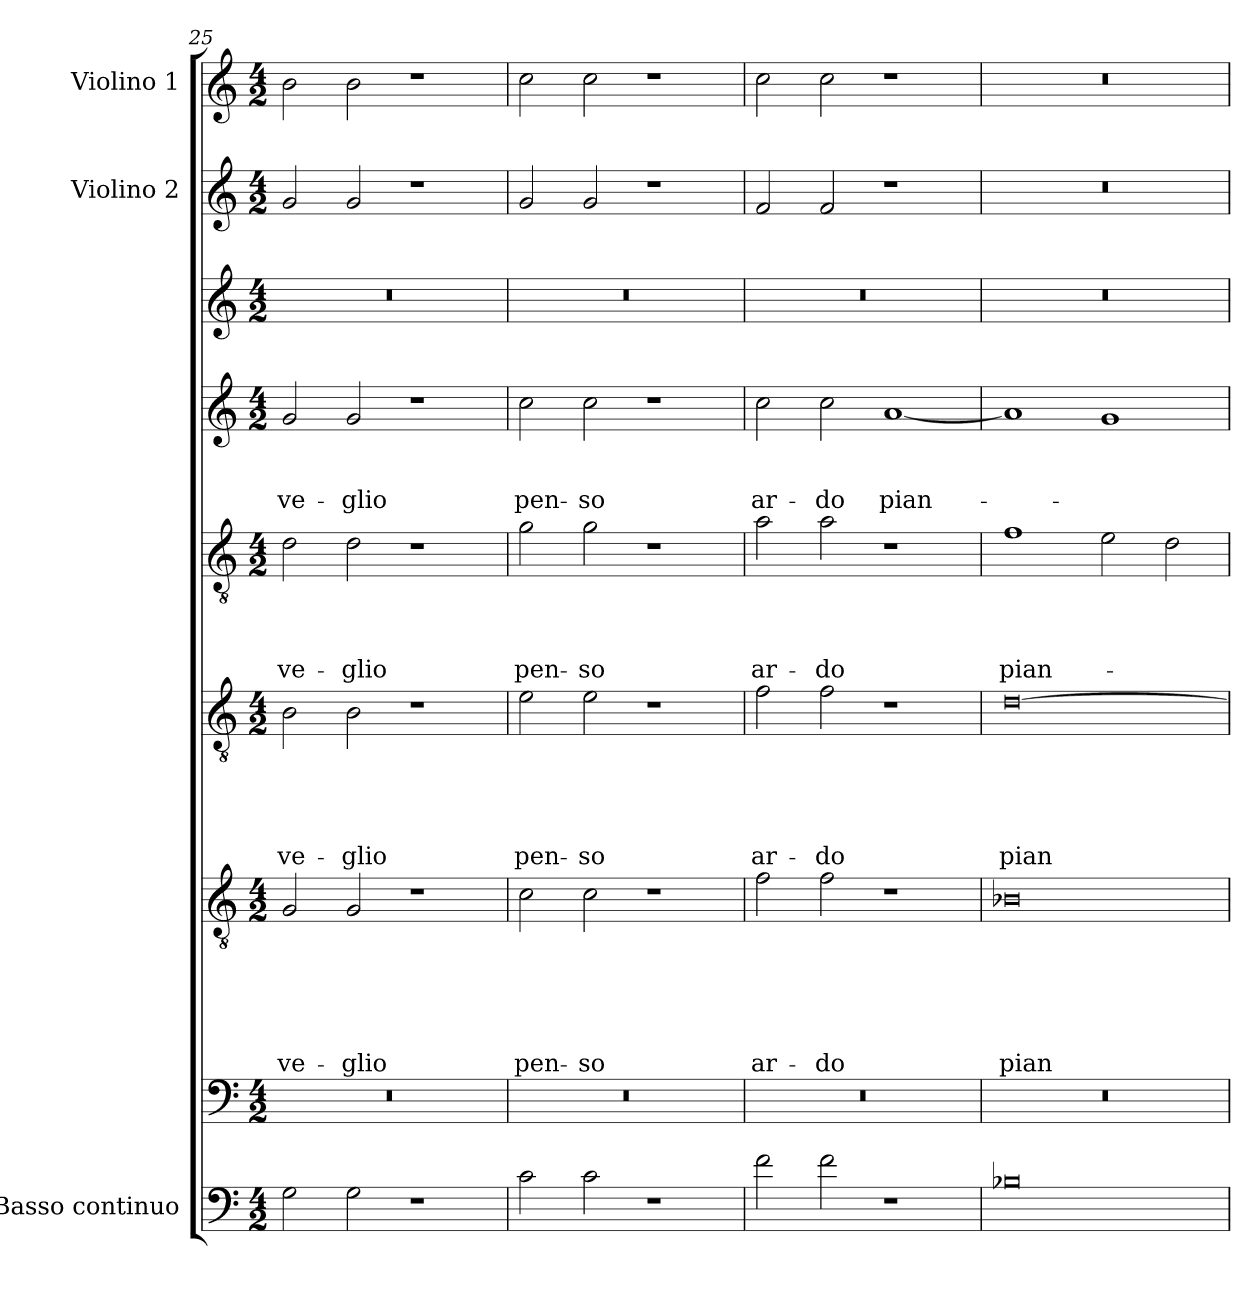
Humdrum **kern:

**kern	**kern	**kern	**text	**text	**text	**text	**text	**text	**kern	**text	**text	**text	**text	**text	**kern	**text	**text	**text	**text	**kern	**text	**text	**text	**kern	**kern	**kern
*part9	*part8	*part7	*part7	*part7	*part7	*part7	*part7	*part7	*part6	*part6	*part6	*part6	*part6	*part6	*part5	*part5	*part5	*part5	*part5	*part4	*part4	*part4	*part4	*part3	*part2	*part1
*staff9	*staff8	*staff7	*staff7	*staff7	*staff7	*staff7	*staff7	*staff7	*staff6	*staff6	*staff6	*staff6	*staff6	*staff6	*staff5	*staff5	*staff5	*staff5	*staff5	*staff4	*staff4	*staff4	*staff4	*staff3	*staff2	*staff1
*I"Basso continuo	*	*	*	*	*	*	*	*	*	*	*	*	*	*	*	*	*	*	*	*	*	*	*	*	*I"Violino 2	*I"Violino 1
!!LO:PB:g=z
*clefF4	*clefF4	*clefGv2	*	*	*	*	*	*	*clefGv2	*	*	*	*	*	*clefGv2	*	*	*	*	*clefG2	*	*	*	*clefG2	*clefG2	*clefG2
*k[]	*k[]	*k[]	*	*	*	*	*	*	*k[]	*	*	*	*	*	*k[]	*	*	*	*	*k[]	*	*	*	*k[]	*k[]	*k[]
*a:	*a:	*a:	*	*	*	*	*	*	*a:	*	*	*	*	*	*a:	*	*	*	*	*a:	*	*	*	*a:	*a:	*a:
*M4/2	*M4/2	*M4/2	*	*	*	*	*	*	*M4/2	*	*	*	*	*	*M4/2	*	*	*	*	*M4/2	*	*	*	*M4/2	*M4/2	*M4/2
=25	=25	=25	=25	=25	=25	=25	=25	=25	=25	=25	=25	=25	=25	=25	=25	=25	=25	=25	=25	=25	=25	=25	=25	=25	=25	=25
!	!	!	!	!	!	!	!	!LO:LY:b	!	!	!	!	!	!LO:LY:b	!	!	!	!	!LO:LY:b	!	!	!	!LO:LY:b	!	!	!
2G\	0r	2G/	.	.	.	.	.	ve-	2B\	.	.	.	.	ve-	2d\	.	.	.	ve-	2g/	.	.	ve-	0r	2g/	2b\
!	!	!	!	!	!	!	!	!LO:LY:b	!	!	!	!	!	!LO:LY:b	!	!	!	!	!LO:LY:b	!	!	!	!LO:LY:b	!	!	!
2G\	.	2G/	.	.	.	.	.	-glio	2B\	.	.	.	.	-glio	2d\	.	.	.	-glio	2g/	.	.	-glio	.	2g/	2b\
1r	.	1r	.	.	.	.	.	.	1r	.	.	.	.	.	1r	.	.	.	.	1r	.	.	.	.	1r	1r
=26	=26	=26	=26	=26	=26	=26	=26	=26	=26	=26	=26	=26	=26	=26	=26	=26	=26	=26	=26	=26	=26	=26	=26	=26	=26	=26
!	!	!	!	!	!	!	!	!LO:LY:b	!	!	!	!	!	!LO:LY:b	!	!	!	!	!LO:LY:b	!	!	!	!LO:LY:b	!	!	!
2c\	0r	2c\	.	.	.	.	.	pen-	2e\	.	.	.	.	pen-	2g\	.	.	.	pen-	2cc\	.	.	pen-	0r	2g/	2cc\
!	!	!	!	!	!	!	!	!LO:LY:b	!	!	!	!	!	!LO:LY:b	!	!	!	!	!LO:LY:b	!	!	!	!LO:LY:b	!	!	!
2c\	.	2c\	.	.	.	.	.	-so	2e\	.	.	.	.	-so	2g\	.	.	.	-so	2cc\	.	.	-so	.	2g/	2cc\
1r	.	1r	.	.	.	.	.	.	1r	.	.	.	.	.	1r	.	.	.	.	1r	.	.	.	.	1r	1r
=27	=27	=27	=27	=27	=27	=27	=27	=27	=27	=27	=27	=27	=27	=27	=27	=27	=27	=27	=27	=27	=27	=27	=27	=27	=27	=27
!	!	!	!	!	!	!	!	!LO:LY:b	!	!	!	!	!	!LO:LY:b	!	!	!	!	!LO:LY:b	!	!	!	!LO:LY:b	!	!	!
2f\	0r	2f\	.	.	.	.	.	ar-	2f\	.	.	.	.	ar-	2a\	.	.	.	ar-	2cc\	.	.	ar-	0r	2f/	2cc\
!	!	!	!	!	!	!	!	!LO:LY:b	!	!	!	!	!	!LO:LY:b	!	!	!	!	!LO:LY:b	!	!	!	!LO:LY:b	!	!	!
2f\	.	2f\	.	.	.	.	.	-do	2f\	.	.	.	.	-do	2a\	.	.	.	-do	2cc\	.	.	-do	.	2f/	2cc\
!	!	!	!	!	!	!	!	!	!	!	!	!	!	!	!	!	!	!	!	!	!	!	!LO:LY:b	!	!	!
1r	.	1r	.	.	.	.	.	.	1r	.	.	.	.	.	1r	.	.	.	.	[1a	.	.	pian-	.	1r	1r
=28	=28	=28	=28	=28	=28	=28	=28	=28	=28	=28	=28	=28	=28	=28	=28	=28	=28	=28	=28	=28	=28	=28	=28	=28	=28	=28
!	!	!	!	!	!	!	!	!LO:LY:b	!	!	!	!	!	!LO:LY:b	!	!	!	!	!LO:LY:b	!	!	!	!	!	!	!
0B-X	0r	0B-X	.	.	.	.	.	pian-	[0d	.	.	.	.	pian-	1f	.	.	.	pian-	1a]	.	.	.	0r	0r	0r
.	.	.	.	.	.	.	.	.	.	.	.	.	.	.	2e\	.	.	.	.	1g	.	.	.	.	.	.
.	.	.	.	.	.	.	.	.	.	.	.	.	.	.	2d\	.	.	.	.	.	.	.	.	.	.	.
=	=	=	=	=	=	=	=	=	=	=	=	=	=	=	=	=	=	=	=	=	=	=	=	=	=	=
*-	*-	*-	*-	*-	*-	*-	*-	*-	*-	*-	*-	*-	*-	*-	*-	*-	*-	*-	*-	*-	*-	*-	*-	*-	*-	*-
